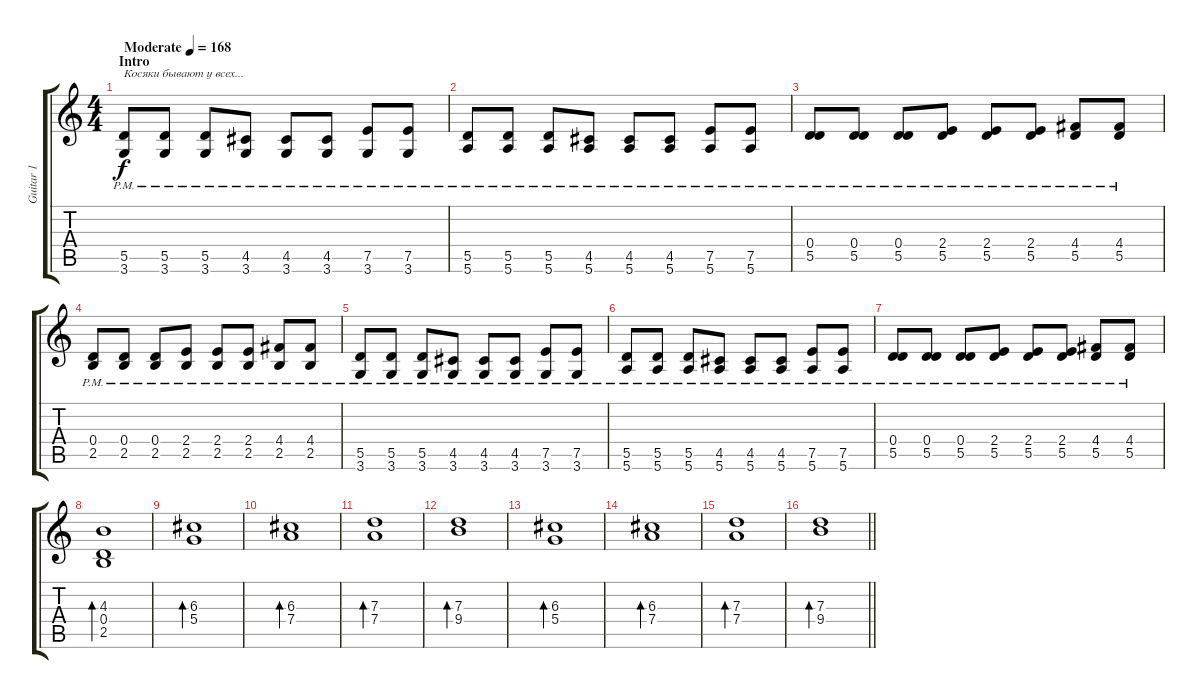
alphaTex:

\track ("Guitar 1" "Guitar 1") {instrument acousticguitarsteel}
\staff {score tabs}
\tuning (E4 B3 G3 D3 A2 E2) {hide}
\ts (4 4)
\section ("" "Intro")
\tempo (168 "Moderate")
\clef g2
\ks c
(5.5{pm} 3.6{pm}).8{txt "Косяки бывают у всех..." dy f volume 11 balance 16 instrument acousticguitarsteel} (5.5{pm} 3.6).8 (5.5{pm} 3.6).8 (4.5{pm} 3.6).8 (4.5{pm} 3.6).8 (4.5{pm} 3.6).8 (7.5{pm} 3.6).8 (7.5{pm} 3.6).8 |
(5.5{pm} 5.6{pm}).8 (5.5{pm} 5.6).8 (5.5{pm} 5.6).8 (4.5{pm} 5.6).8 (4.5{pm} 5.6).8 (4.5{pm} 5.6).8 (7.5{pm} 5.6).8 (7.5{pm} 5.6).8 |
(0.4{pm} 5.5{pm}).8 (0.4{pm} 5.5{pm}).8 (0.4{pm} 5.5{pm}).8 (2.4{pm} 5.5{pm}).8 (2.4{pm} 5.5{pm}).8 (2.4{pm} 5.5{pm}).8 (4.4{pm} 5.5{pm}).8 (4.4{pm} 5.5{pm}).8 |
(0.4{pm} 2.5{pm}).8 (0.4{pm} 2.5{pm}).8 (0.4{pm} 2.5{pm}).8 (2.4{pm} 2.5{pm}).8 (2.4{pm} 2.5{pm}).8 (2.4{pm} 2.5{pm}).8 (4.4{pm} 2.5{pm}).8 (4.4{pm} 2.5{pm}).8 |
(5.5{pm} 3.6{pm}).8 (5.5{pm} 3.6).8 (5.5{pm} 3.6).8 (4.5{pm} 3.6).8 (4.5{pm} 3.6).8 (4.5{pm} 3.6).8 (7.5{pm} 3.6).8 (7.5{pm} 3.6).8 |
(5.5{pm} 5.6{pm}).8 (5.5{pm} 5.6).8 (5.5{pm} 5.6).8 (4.5{pm} 5.6).8 (4.5{pm} 5.6).8 (4.5{pm} 5.6).8 (7.5{pm} 5.6).8 (7.5{pm} 5.6).8 |
(0.4{pm} 5.5{pm}).8 (0.4{pm} 5.5{pm}).8 (0.4{pm} 5.5{pm}).8 (2.4{pm} 5.5{pm}).8 (2.4{pm} 5.5{pm}).8 (2.4{pm} 5.5{pm}).8 (4.4{pm} 5.5{pm}).8 (4.4{pm} 5.5{pm}).8 |
(4.3 0.4 2.5).1{bd 240} |
(6.3 5.4).1{bd 240} |
(6.3 7.4).1{bd 240} |
(7.3 7.4).1{bd 240} |
(7.3 9.4).1{bd 240} |
(6.3 5.4).1{bd 240} |
(6.3 7.4).1{bd 240} |
(7.3 7.4).1{bd 240} |
\barLineRight lightlight
(7.3 9.4).1{bd 240}
